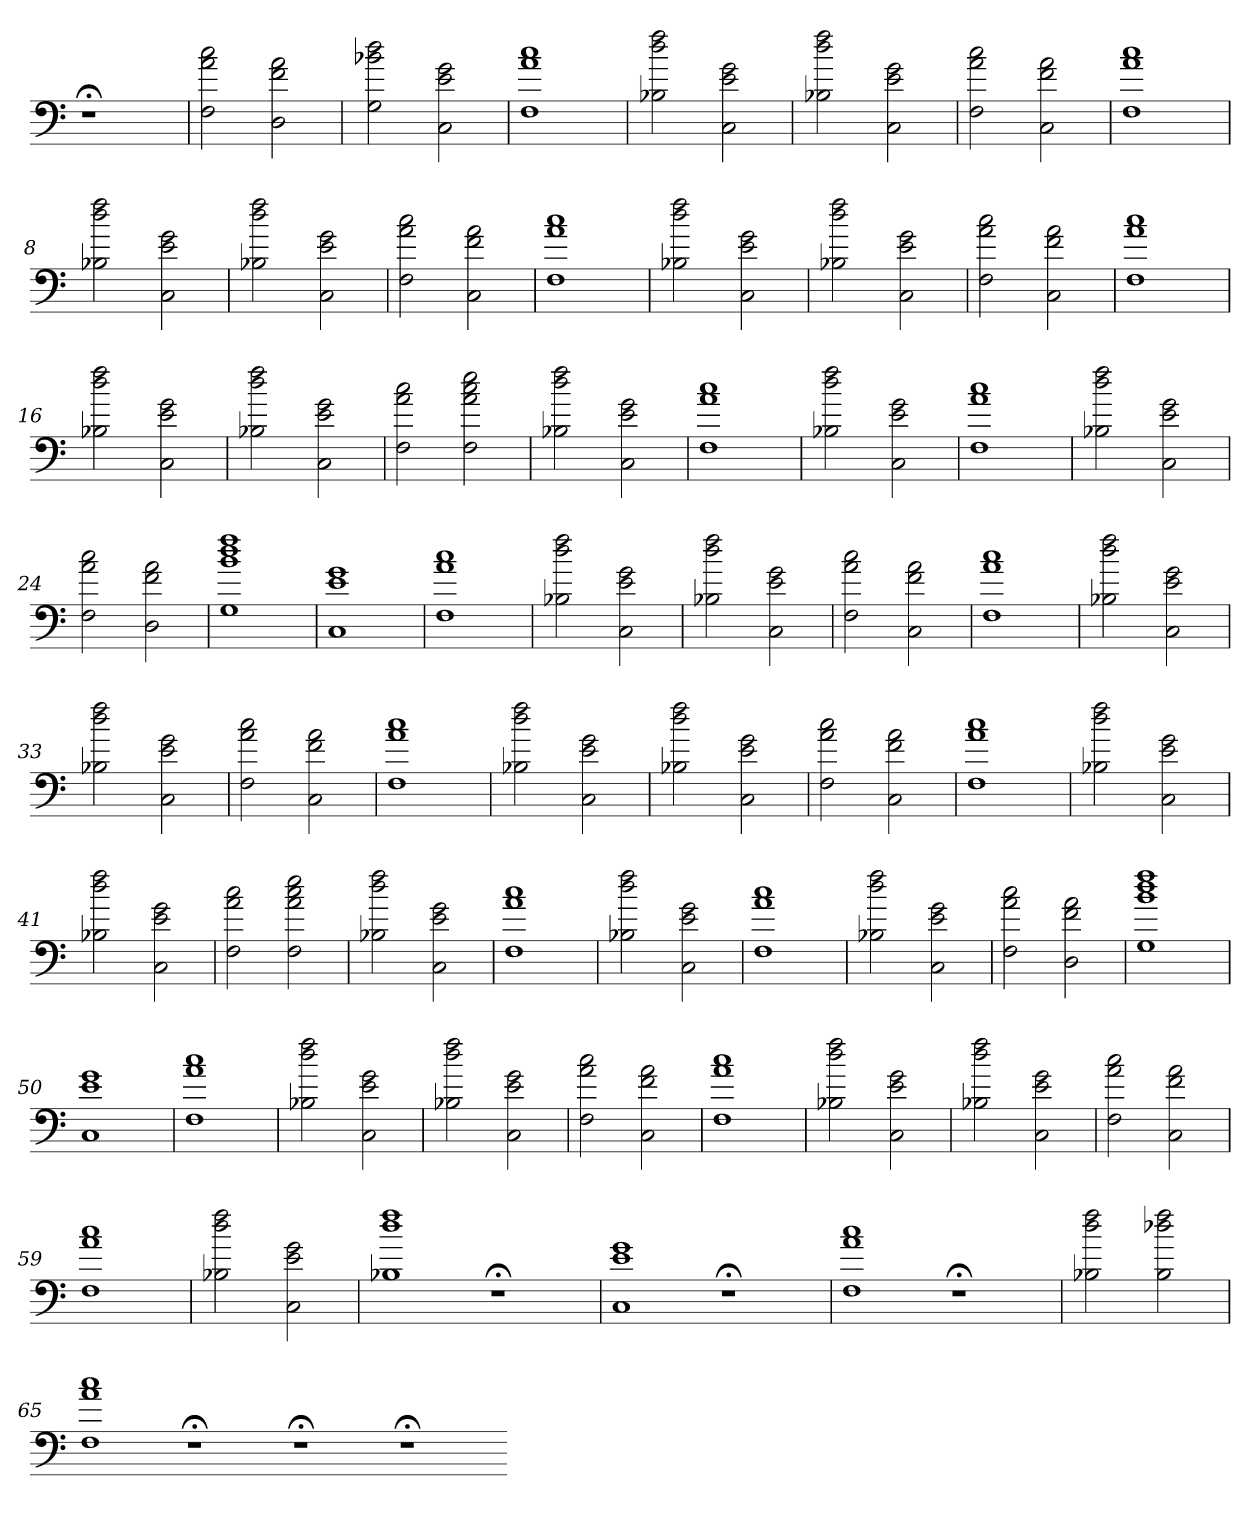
**kern
*part1
*staff1
=
1r;<
=1
2F 2a 2cc
2D 2f 2a
=2
2G 2b-X 2dd
2C 2e 2g
=3
1F 1a 1cc
=4
2B-X 2dd 2ff
2C 2e 2g
=5
2B-X 2dd 2ff
2C 2e 2g
=6
2F 2a 2cc
2C 2f 2a
=7
1F 1a 1cc
=8
2B-X 2dd 2ff
2C 2e 2g
=9
2B-X 2dd 2ff
2C 2e 2g
=10
2F 2a 2cc
2C 2f 2a
=11
1F 1a 1cc
=12
2B-X 2dd 2ff
2C 2e 2g
=13
2B-X 2dd 2ff
2C 2e 2g
=14
2F 2a 2cc
2C 2f 2a
=15
1F 1a 1cc
=16
2B-X 2dd 2ff
2C 2e 2g
=17
2B-X 2dd 2ff
2C 2e 2g
=18
2F 2a 2cc
2F 2a 2cc 2ee
=19
2B-X 2dd 2ff
2C 2e 2g
=20
1F 1a 1cc
=21
2B-X 2dd 2ff
2C 2e 2g
=22
1F 1a 1cc
=23
2B-X 2dd 2ff
2C 2e 2g
=24
2F 2a 2cc
2D 2f 2a
=25
1G 1b 1dd 1ff
=26
1C 1e 1g
=27
1F 1a 1cc
=28
2B-X 2dd 2ff
2C 2e 2g
=29
2B-X 2dd 2ff
2C 2e 2g
=30
2F 2a 2cc
2C 2f 2a
=31
1F 1a 1cc
=32
2B-X 2dd 2ff
2C 2e 2g
=33
2B-X 2dd 2ff
2C 2e 2g
=34
2F 2a 2cc
2C 2f 2a
=35
1F 1a 1cc
=36
2B-X 2dd 2ff
2C 2e 2g
=37
2B-X 2dd 2ff
2C 2e 2g
=38
2F 2a 2cc
2C 2f 2a
=39
1F 1a 1cc
=40
2B-X 2dd 2ff
2C 2e 2g
=41
2B-X 2dd 2ff
2C 2e 2g
=42
2F 2a 2cc
2F 2a 2cc 2ee
=43
2B-X 2dd 2ff
2C 2e 2g
=44
1F 1a 1cc
=45
2B-X 2dd 2ff
2C 2e 2g
=46
1F 1a 1cc
=47
2B-X 2dd 2ff
2C 2e 2g
=48
2F 2a 2cc
2D 2f 2a
=49
1G 1b 1dd 1ff
=50
1C 1e 1g
=51
1F 1a 1cc
=52
2B-X 2dd 2ff
2C 2e 2g
=53
2B-X 2dd 2ff
2C 2e 2g
=54
2F 2a 2cc
2C 2f 2a
=55
1F 1a 1cc
=56
2B-X 2dd 2ff
2C 2e 2g
=57
2B-X 2dd 2ff
2C 2e 2g
=58
2F 2a 2cc
2C 2f 2a
=59
1F 1a 1cc
=60
2B-X 2dd 2ff
2C 2e 2g
=61
1B-X 1dd 1ff
1r;<
=62
1C 1e 1g
1r;<
=63
1F 1a 1cc
1r;<
=64
2B-X 2dd 2ff
2B- 2dd-X 2ff
=65
1F 1a 1cc
1r;<
1r;<
1r;<
=-
*-
